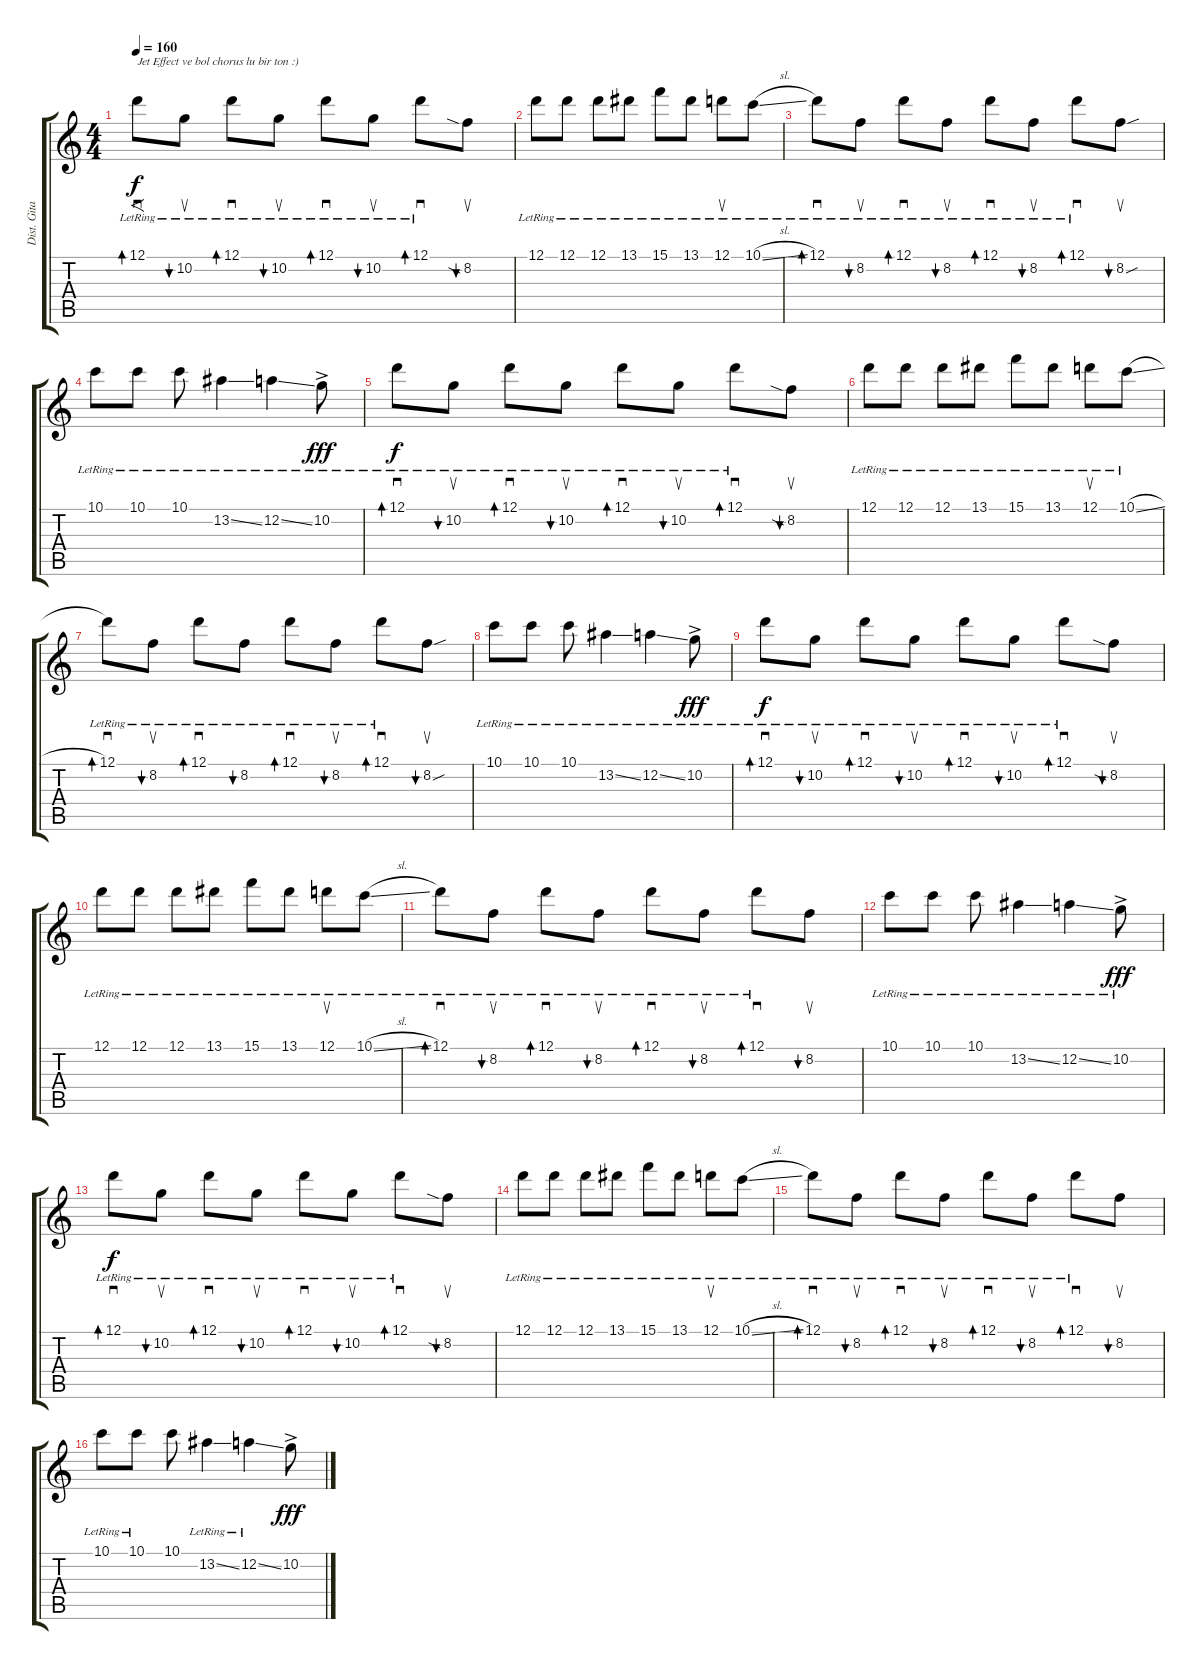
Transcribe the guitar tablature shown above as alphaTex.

\track ("Dist. Gitar 1" "Dist. Gita") {instrument distortionguitar}
\staff {score tabs}
\tuning (D4 A3 F3 C3 G2 D2) {hide}
\ts (4 4)
\tempo 160
\clef g2
\ks c
12.1{lr}.8{f sd bd 480 txt "Jet Effect ve bol chorus lu bir ton :)" dy f instrument distortionguitar} 10.2{lr}.8{su bu 480} 12.1{lr}.8{sd bd 480} 10.2{lr}.8{su bu 480} 12.1{lr}.8{sd bd 480} 10.2{lr}.8{su bu 480} 12.1{lr}.8{sd bd 480} 8.2{sia}.8{su bu 480} |
12.1{lr}.8 12.1{lr}.8 12.1{lr}.8 13.1{lr}.8 15.1{lr}.8 13.1{lr}.8 12.1{lr}.8{su} 10.1{sl lr}.8 |
12.1{lr}.8{sd bd 480} 8.2{lr}.8{su bu 480} 12.1{lr}.8{sd bd 480} 8.2{lr}.8{su bu 480} 12.1{lr}.8{sd bd 480} 8.2{lr}.8{su bu 480} 12.1{lr}.8{sd bd 480} 8.2{sou}.8{su bu 480} |
10.1{lr}.8 10.1{lr}.8 10.1{lr}.8 13.2{ss lr}.4 12.2{ss lr}.4 10.2{ac lr}.8{dy fff} |
12.1{lr}.8{sd bd 480 dy f} 10.2{lr}.8{su bu 480} 12.1{lr}.8{sd bd 480} 10.2{lr}.8{su bu 480} 12.1{lr}.8{sd bd 480} 10.2{lr}.8{su bu 480} 12.1{lr}.8{sd bd 480} 8.2{sia}.8{su bu 480} |
12.1{lr}.8 12.1{lr}.8 12.1{lr}.8 13.1{lr}.8 15.1{lr}.8 13.1{lr}.8 12.1{lr}.8{su} 10.1{sl lr}.8 |
12.1{lr}.8{sd bd 480} 8.2{lr}.8{su bu 480} 12.1{lr}.8{sd bd 480} 8.2{lr}.8{bu 60} 12.1{lr}.8{sd bd 480} 8.2{lr}.8{su bu 480} 12.1{lr}.8{sd bd 480} 8.2{sou}.8{su bu 480} |
10.1{lr}.8 10.1{lr}.8 10.1{lr}.8 13.2{ss lr}.4 12.2{ss lr}.4 10.2{ac lr}.8{dy fff} |
12.1{lr}.8{sd bd 480 dy f} 10.2{lr}.8{su bu 480} 12.1{lr}.8{sd bd 480} 10.2{lr}.8{su bu 480} 12.1{lr}.8{sd bd 480} 10.2{lr}.8{su bu 480} 12.1{lr}.8{sd bd 480} 8.2{sia}.8{su bu 480} |
12.1{lr}.8 12.1{lr}.8 12.1{lr}.8 13.1{lr}.8 15.1{lr}.8 13.1{lr}.8 12.1{lr}.8{su} 10.1{sl lr}.8 |
12.1{lr}.8{sd bd 480} 8.2{lr}.8{su bu 480} 12.1{lr}.8{sd bd 480} 8.2{lr}.8{su bu 480} 12.1{lr}.8{sd bd 480} 8.2{lr}.8{su bu 480} 12.1{lr}.8{sd bd 480} 8.2.8{su bu 480} |
10.1{lr}.8 10.1{lr}.8 10.1{lr}.8 13.2{ss lr}.4 12.2{ss lr}.4 10.2{ac lr}.8{dy fff} |
12.1{lr}.8{sd bd 480 dy f} 10.2{lr}.8{su bu 480} 12.1{lr}.8{sd bd 480} 10.2{lr}.8{su bu 480} 12.1{lr}.8{sd bd 480} 10.2{lr}.8{su bu 480} 12.1{lr}.8{sd bd 480} 8.2{sia}.8{su bu 480} |
12.1{lr}.8 12.1{lr}.8 12.1{lr}.8 13.1{lr}.8 15.1{lr}.8 13.1{lr}.8 12.1{lr}.8{su} 10.1{sl lr}.8 |
12.1{lr}.8{sd bd 480} 8.2{lr}.8{su bu 480} 12.1{lr}.8{sd bd 480} 8.2{lr}.8{su bu 480} 12.1{lr}.8{sd bd 480} 8.2{lr}.8{su bu 480} 12.1{lr}.8{sd bd 480} 8.2.8{su bu 480} |
10.1{lr}.8 10.1{lr}.8 10.1.8 13.2{ss lr}.4 12.2{ss lr}.4 10.2{ac}.8{dy fff}
